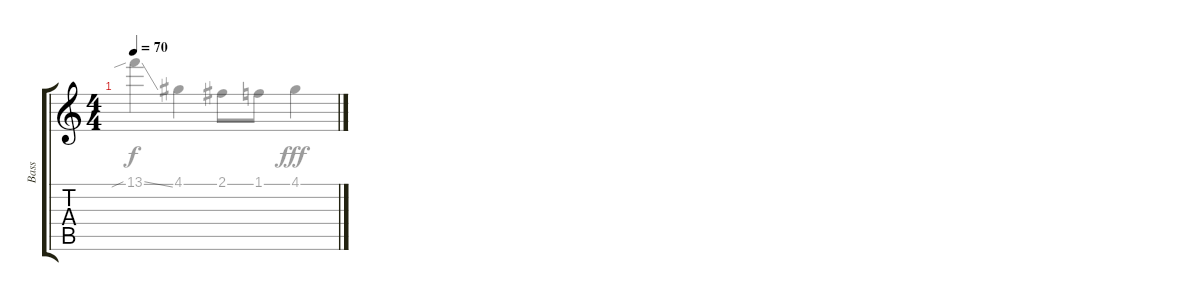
\track ("Bass" "Bass") {instrument electricbassfinger}
\staff {score tabs}
\tuning (E4 B3 G3 D3 A2 E2) {hide}
\voice
\ts (4 4)
\tempo 70
\clef g2
\ks c
|
|
\voice
\clef g2
\ks c
13.1{sib ss}.4{dy f} 4.1.4 2.1.8 1.1.8 4.1.4{dy fff} |
|
